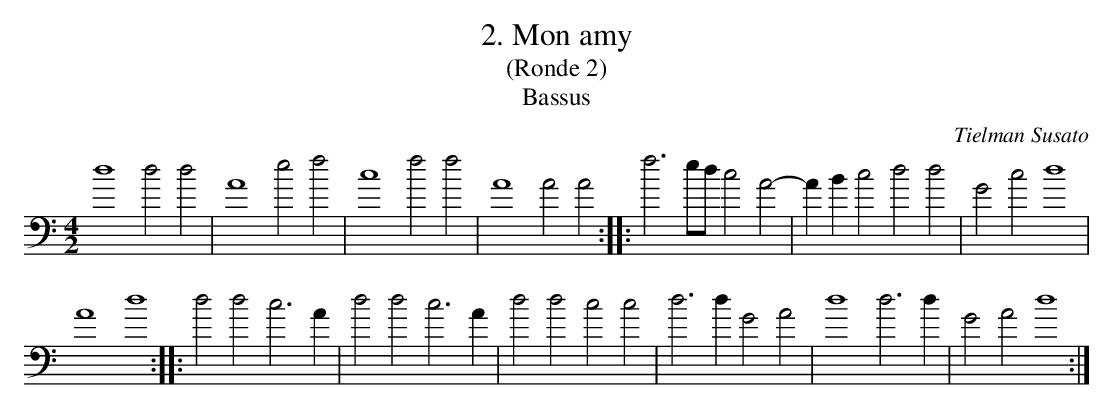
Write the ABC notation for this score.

X:1
T:2. Mon amy
T:(Ronde 2)
C:Tielman Susato
M:4/2
L:1/2
T:Bassus
K:C bass
d2dd|A2ef|c2ff|A2AA::f3/2e/4d/4cA-|A/2B/2cdd|Gcd2|
A2d2::ddc>A|ddc>A|ddcc|d>dGA|d2d>d|GAd2:|
